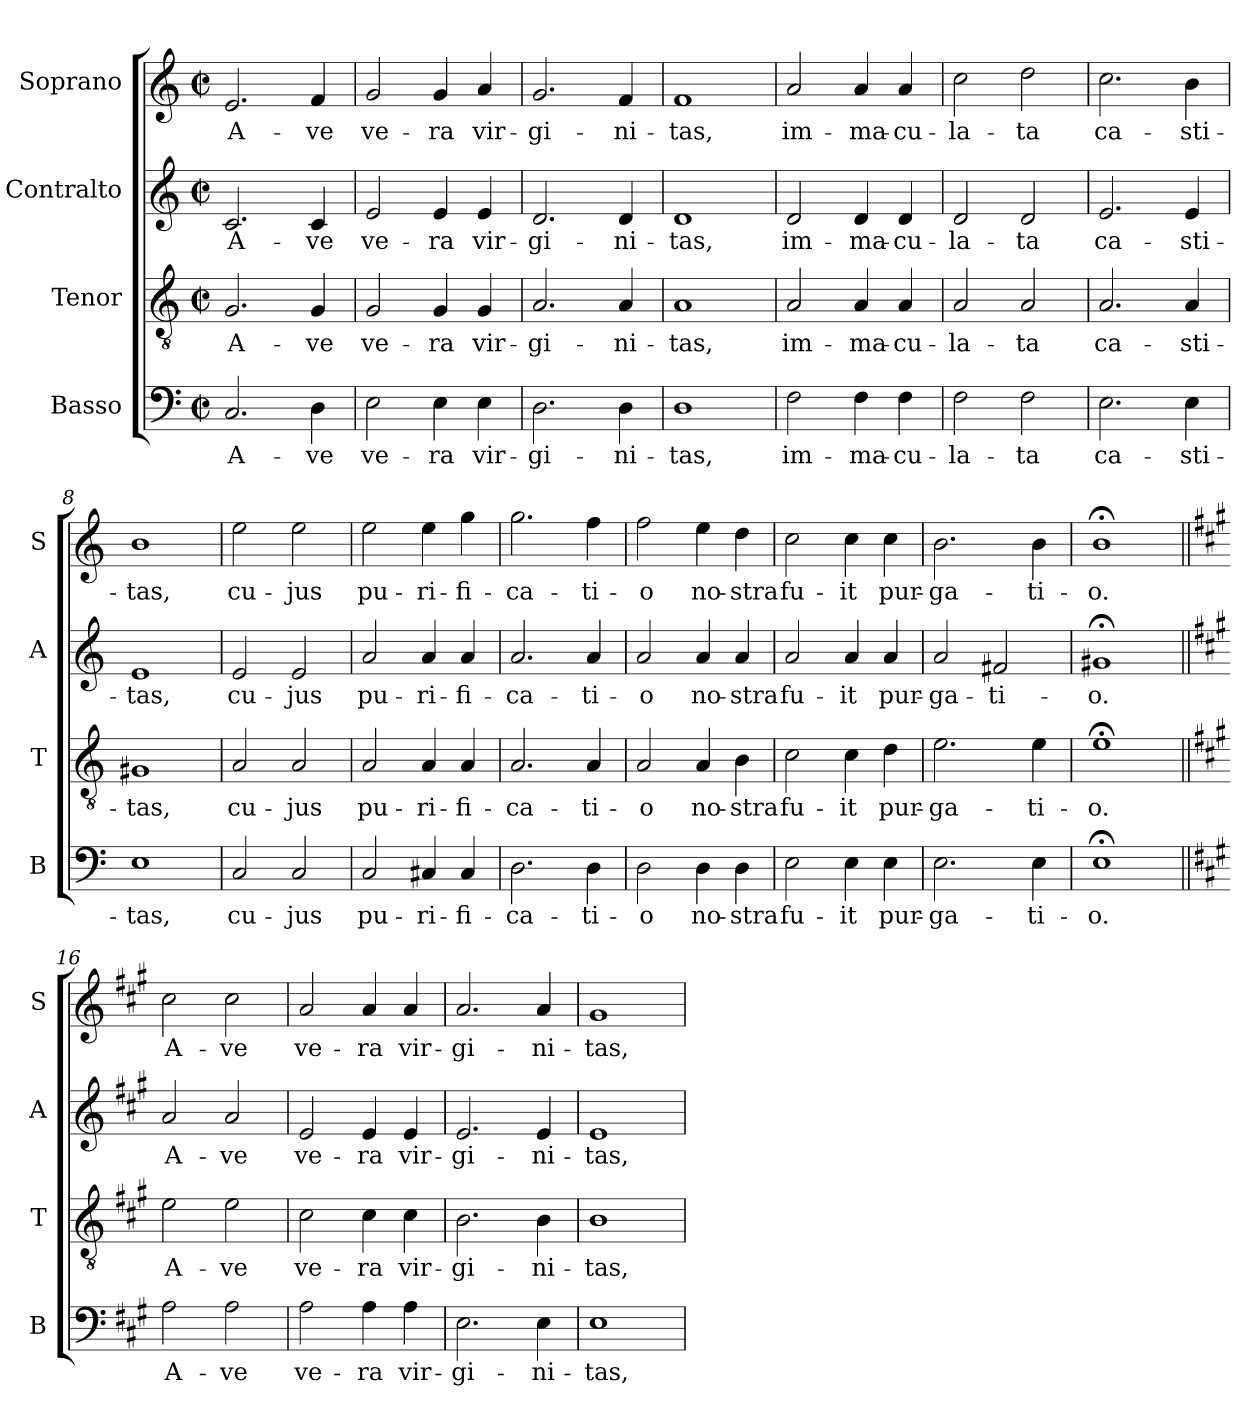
**kern	**text	**kern	**text	**kern	**text	**kern	**text
*part4	*part4	*part3	*part3	*part2	*part2	*part1	*part1
*staff4	*staff4	*staff3	*staff3	*staff2	*staff2	*staff1	*staff1
*I"Basso	*	*I"Tenor	*	*I"Contralto	*	*I"Soprano	*
*I'B	*	*I'T	*	*I'A	*	*I'S	*
!!LO:PB:g=z
*stria5	*	*stria5	*	*stria5	*	*stria5	*
*clefF4	*	*clefGv2	*	*clefG2	*	*clefG2	*
*k[]	*	*k[]	*	*k[]	*	*k[]	*
*C:	*	*C:	*	*C:	*	*C:	*
*M2/2	*	*M2/2	*	*M2/2	*	*M2/2	*
*met(c|)	*	*met(c|)	*	*met(c|)	*	*met(c|)	*
=1	=1	=1	=1	=1	=1	=1	=1
!	!LO:LY:b:cj	!	!LO:LY:b:cj	!	!LO:LY:b:cj	!	!LO:LY:b:cj
2.C/	A-	2.G/	A-	2.c/	A-	2.e/	A-
!	!LO:LY:b:cj	!	!LO:LY:b:cj	!	!LO:LY:b:cj	!	!LO:LY:b:cj
4D\	-ve	4G/	-ve	4c/	-ve	4f/	-ve
=2	=2	=2	=2	=2	=2	=2	=2
!	!LO:LY:b:cj	!	!LO:LY:b:cj	!	!LO:LY:b:cj	!	!LO:LY:b:cj
2E\	ve-	2G/	ve-	2e/	ve-	2g/	ve-
!	!LO:LY:b:cj	!	!LO:LY:b:cj	!	!LO:LY:b:cj	!	!LO:LY:b:cj
4E\	-ra	4G/	-ra	4e/	-ra	4g/	-ra
!	!LO:LY:b:cj	!	!LO:LY:b:cj	!	!LO:LY:b:cj	!	!LO:LY:b:cj
4E\	vir-	4G/	vir-	4e/	vir-	4a/	vir-
=3	=3	=3	=3	=3	=3	=3	=3
!	!LO:LY:b:cj	!	!LO:LY:b:cj	!	!LO:LY:b:cj	!	!LO:LY:b:cj
2.D\	-gi-	2.A/	-gi-	2.d/	-gi-	2.g/	-gi-
!	!LO:LY:b:cj	!	!LO:LY:b:cj	!	!LO:LY:b:cj	!	!LO:LY:b:cj
4D\	-ni-	4A/	-ni-	4d/	-ni-	4f/	-ni-
=4	=4	=4	=4	=4	=4	=4	=4
!	!LO:LY:b:cj	!	!LO:LY:b:cj	!	!LO:LY:b:cj	!	!LO:LY:b:cj
1D	-tas,	1A	-tas,	1d	-tas,	1f	-tas,
=5	=5	=5	=5	=5	=5	=5	=5
!	!LO:LY:b:cj	!	!LO:LY:b:cj	!	!LO:LY:b:cj	!	!LO:LY:b:cj
2F\	im-	2A/	im-	2d/	im-	2a/	im-
!	!LO:LY:b:cj	!	!LO:LY:b:cj	!	!LO:LY:b:cj	!	!LO:LY:b:cj
4F\	-ma-	4A/	-ma-	4d/	-ma-	4a/	-ma-
!	!LO:LY:b:cj	!	!LO:LY:b:cj	!	!LO:LY:b:cj	!	!LO:LY:b:cj
4F\	-cu-	4A/	-cu-	4d/	-cu-	4a/	-cu-
!!LO:LB:g=z
=6	=6	=6	=6	=6	=6	=6	=6
!	!LO:LY:b:cj	!	!LO:LY:b:cj	!	!LO:LY:b:cj	!	!LO:LY:b:cj
2F\	-la-	2A/	-la-	2d/	-la-	2cc\	-la-
!	!LO:LY:b:cj	!	!LO:LY:b:cj	!	!LO:LY:b:cj	!	!LO:LY:b:cj
2F\	-ta	2A/	-ta	2d/	-ta	2dd\	-ta
=7	=7	=7	=7	=7	=7	=7	=7
!	!LO:LY:b:cj	!	!LO:LY:b:cj	!	!LO:LY:b:cj	!	!LO:LY:b:cj
2.E\	ca-	2.A/	ca-	2.e/	ca-	2.cc\	ca-
!	!LO:LY:b:cj	!	!LO:LY:b:cj	!	!LO:LY:b:cj	!	!LO:LY:b:cj
4E\	-sti-	4A/	-sti-	4e/	-sti-	4b\	-sti-
=8	=8	=8	=8	=8	=8	=8	=8
!	!LO:LY:b:cj	!	!LO:LY:b:cj	!	!LO:LY:b:cj	!	!LO:LY:b:cj
1E	-tas,	1G#X	-tas,	1e	-tas,	1b	-tas,
=9	=9	=9	=9	=9	=9	=9	=9
!	!LO:LY:b:cj	!	!LO:LY:b:cj	!	!LO:LY:b:cj	!	!LO:LY:b:cj
2C/	cu-	2A/	cu-	2e/	cu-	2ee\	cu-
!	!LO:LY:b:cj	!	!LO:LY:b:cj	!	!LO:LY:b:cj	!	!LO:LY:b:cj
2C/	-jus	2A/	-jus	2e/	-jus	2ee\	-jus
=10	=10	=10	=10	=10	=10	=10	=10
!	!LO:LY:b:cj	!	!LO:LY:b:cj	!	!LO:LY:b:cj	!	!LO:LY:b:cj
2C/	pu-	2A/	pu-	2a/	pu-	2ee\	pu-
!	!LO:LY:b:cj	!	!LO:LY:b:cj	!	!LO:LY:b:cj	!	!LO:LY:b:cj
4C#X/	-ri-	4A/	-ri-	4a/	-ri-	4ee\	-ri-
!	!LO:LY:b:cj	!	!LO:LY:b:cj	!	!LO:LY:b:cj	!	!LO:LY:b:cj
4C#/	-fi-	4A/	-fi-	4a/	-fi-	4gg\	-fi-
!!LO:PB:g=z
=11	=11	=11	=11	=11	=11	=11	=11
!	!LO:LY:b:cj	!	!LO:LY:b:cj	!	!LO:LY:b:cj	!	!LO:LY:b:cj
2.D\	-ca-	2.A/	-ca-	2.a/	-ca-	2.gg\	-ca-
!	!LO:LY:b:cj	!	!LO:LY:b:cj	!	!LO:LY:b:cj	!	!LO:LY:b:cj
4D\	-ti-	4A/	-ti-	4a/	-ti-	4ff\	-ti-
=12	=12	=12	=12	=12	=12	=12	=12
!	!LO:LY:b:cj	!	!LO:LY:b:cj	!	!LO:LY:b:cj	!	!LO:LY:b:cj
2D\	-o	2A/	-o	2a/	-o	2ff\	-o
!	!LO:LY:b:cj	!	!LO:LY:b:cj	!	!LO:LY:b:cj	!	!LO:LY:b:cj
4D\	no-	4A/	no-	4a/	no-	4ee\	no-
!	!LO:LY:b:cj	!	!LO:LY:b:cj	!	!LO:LY:b:cj	!	!LO:LY:b:cj
4D\	-stra	4B\	-stra	4a/	-stra	4dd\	-stra
=13	=13	=13	=13	=13	=13	=13	=13
!	!LO:LY:b:cj	!	!LO:LY:b:cj	!	!LO:LY:b:cj	!	!LO:LY:b:cj
2E\	fu-	2c\	fu-	2a/	fu-	2cc\	fu-
!	!LO:LY:b:cj	!	!LO:LY:b:cj	!	!LO:LY:b:cj	!	!LO:LY:b:cj
4E\	-it	4c\	-it	4a/	-it	4cc\	-it
!	!LO:LY:b:cj	!	!LO:LY:b:cj	!	!LO:LY:b:cj	!	!LO:LY:b:cj
4E\	pur-	4d\	pur-	4a/	pur-	4cc\	pur-
=14	=14	=14	=14	=14	=14	=14	=14
!	!LO:LY:b:cj	!	!LO:LY:b:cj	!	!LO:LY:b:cj	!	!LO:LY:b:cj
2.E\	-ga-	2.e\	-ga-	2a/	-ga-	2.b\	-ga-
!	!	!	!	!	!LO:LY:b:cj	!	!
.	.	.	.	2f#X/	-ti-	.	.
!	!LO:LY:b:cj	!	!LO:LY:b:cj	!	!	!	!LO:LY:b:cj
4E\	-ti-	4e\	-ti-	.	.	4b\	-ti-
=15	=15	=15	=15	=15	=15	=15	=15
!	!LO:LY:b:cj	!	!LO:LY:b:cj	!	!LO:LY:b:cj	!	!LO:LY:b:cj
1E;<	-o.	1e;<	-o.	1g#X;<	-o.	1b;<	-o.
!!LO:PB:g=z
=16||	=16||	=16||	=16||	=16||	=16||	=16||	=16||
*k[f#c#g#]	*	*k[f#c#g#]	*	*k[f#c#g#]	*	*k[f#c#g#]	*
*A:	*	*A:	*	*A:	*	*A:	*
!	!LO:LY:b:cj	!	!LO:LY:b:cj	!	!LO:LY:b:cj	!	!LO:LY:b:cj
2A\	A-	2e\	A-	2a/	A-	2cc#\	A-
!	!LO:LY:b:cj	!	!LO:LY:b:cj	!	!LO:LY:b:cj	!	!LO:LY:b:cj
2A\	-ve	2e\	-ve	2a/	-ve	2cc#\	-ve
=17	=17	=17	=17	=17	=17	=17	=17
!	!LO:LY:b:cj	!	!LO:LY:b:cj	!	!LO:LY:b:cj	!	!LO:LY:b:cj
2A\	ve-	2c#\	ve-	2e/	ve-	2a/	ve-
!	!LO:LY:b:cj	!	!LO:LY:b:cj	!	!LO:LY:b:cj	!	!LO:LY:b:cj
4A\	-ra	4c#\	-ra	4e/	-ra	4a/	-ra
!	!LO:LY:b:cj	!	!LO:LY:b:cj	!	!LO:LY:b:cj	!	!LO:LY:b:cj
4A\	vir-	4c#\	vir-	4e/	vir-	4a/	vir-
=18	=18	=18	=18	=18	=18	=18	=18
!	!LO:LY:b:cj	!	!LO:LY:b:cj	!	!LO:LY:b:cj	!	!LO:LY:b:cj
2.E\	-gi-	2.B\	-gi-	2.e/	-gi-	2.a/	-gi-
!	!LO:LY:b:cj	!	!LO:LY:b:cj	!	!LO:LY:b:cj	!	!LO:LY:b:cj
4E\	-ni-	4B\	-ni-	4e/	-ni-	4a/	-ni-
=19	=19	=19	=19	=19	=19	=19	=19
!	!LO:LY:b:cj	!	!LO:LY:b:cj	!	!LO:LY:b:cj	!	!LO:LY:b:cj
1E	-tas,	1B	-tas,	1e	-tas,	1g#	-tas,
=	=	=	=	=	=	=	=
*-	*-	*-	*-	*-	*-	*-	*-
